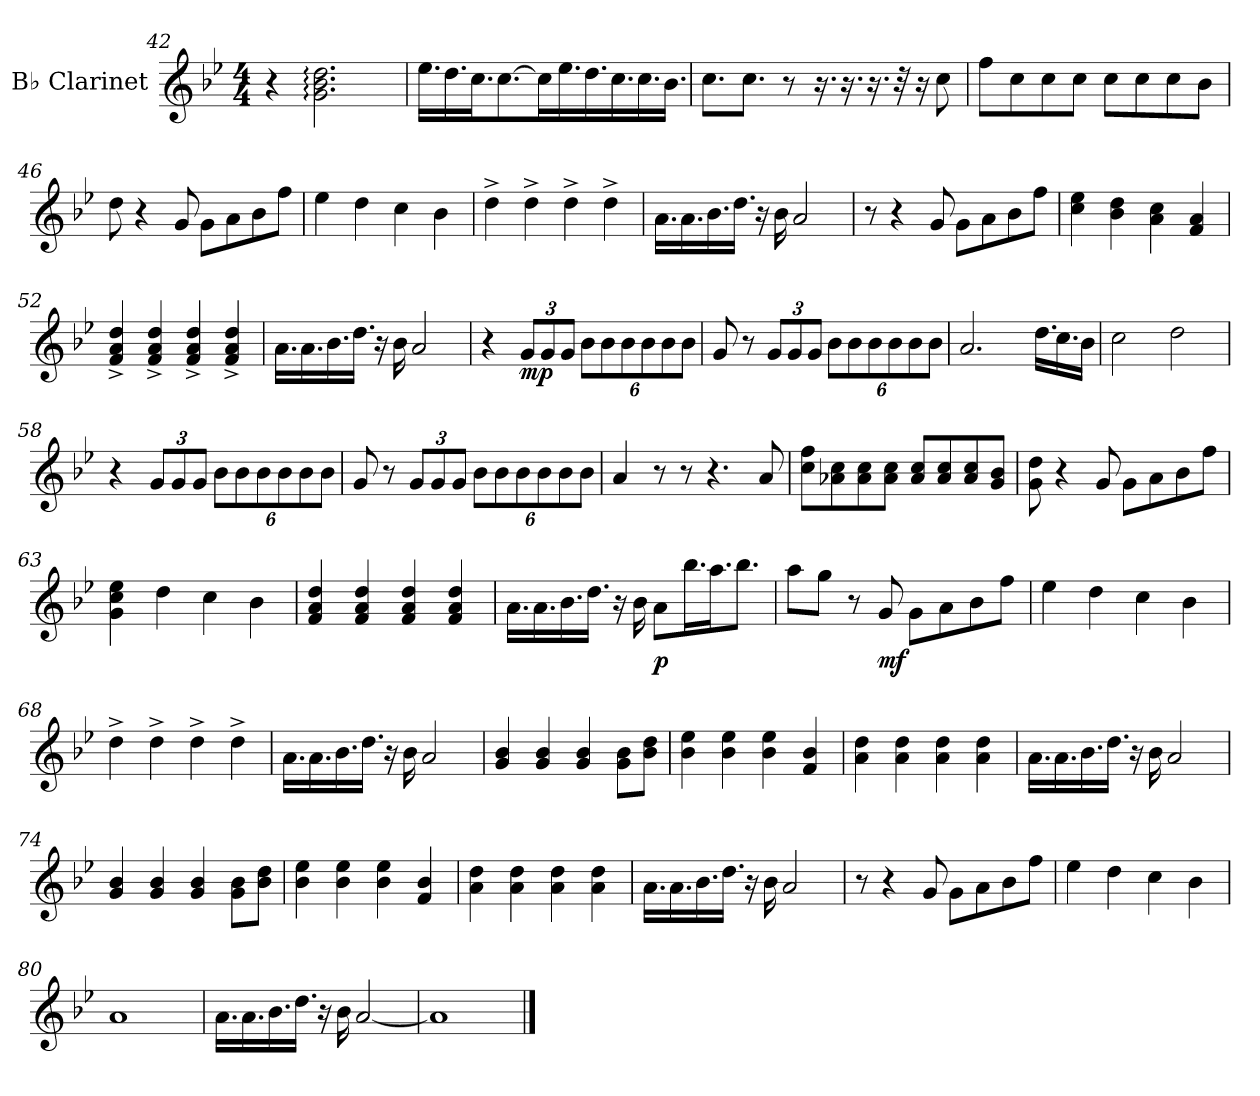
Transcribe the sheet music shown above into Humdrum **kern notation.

**kern	**dynam
*part1	*part1
*staff1	*staff1
*I"B♭ Clarinet	*
*I'B♭ Cl.	*
*clefG2	*
*ITrd1c2	*
*k[b-e-a-d-]	*
*M4/4	*
=42	=42
4r	.
2.f\: 2.a-\: 2.cc\:	.
!!LO:LB:g=z
=43	=43
16.dd-\LL	.
16.cc\	.
16.b-\J	.
[8.b-\	.
16b-\L]	.
16.dd-\	.
16.cc\	.
16.b-\	.
16.b-\	.
16.a-\JJ	.
=44	=44
8.b-\L	.
8.b-\J	.
8r	.
16.r	.
16.r	.
16.r	.
32r	.
16r	.
8b-\	.
=45	=45
8ee-\L	.
8b-\	.
8b-\	.
8b-\J	.
8b-\L	.
8b-\	.
8b-\	.
8a-\J	.
=46	=46
8cc\	.
4r	.
8f/	.
8f\L	.
8g\	.
8a-\	.
8ee-\J	.
=47	=47
4dd-\	.
4cc\	.
4b-\	.
4a-\	.
!!LO:LB:g=z
=48	=48
4cc^\	.
4cc^\	.
4cc^\	.
4cc^\	.
=49	=49
16.g\LL	.
16.g\	.
16.a-\	.
16.cc\JJ	.
16r	.
16a-\	.
2g/	.
=50	=50
8r	.
4r	.
8f/	.
8f\L	.
8g\	.
8a-\	.
8ee-\J	.
=51	=51
4b-\ 4dd-\	.
4a-\ 4cc\	.
4g\ 4b-\	.
4e-/ 4g/	.
=52	=52
4e-/^ 4g/^ 4cc/^	.
4e-/^ 4g/^ 4cc/^	.
4e-/^ 4g/^ 4cc/^	.
4e-/^ 4g/^ 4cc/^	.
=53	=53
16.g\LL	.
16.g\	.
16.a-\	.
16.cc\JJ	.
16r	.
16a-\	.
2g/	.
!!LO:LB:g=z
=54	=54
4r	.
*Xbrackettup	*
!	!LO:DY:b
12f/L	mp
12f/	.
12f/J	.
12a-\L	.
12a-\	.
12a-\	.
12a-\	.
12a-\	.
12a-\J	.
=55	=55
8f/	.
8r	.
12f/L	.
12f/	.
12f/J	.
12a-\L	.
12a-\	.
12a-\	.
12a-\	.
12a-\	.
12a-\J	.
=56	=56
2.g/	.
16.cc\LL	.
16.b-\	.
16a-\JJ	.
=57	=57
2b-\	.
2cc\	.
=58	=58
4r	.
12f/L	.
12f/	.
12f/J	.
12a-\L	.
12a-\	.
12a-\	.
12a-\	.
12a-\	.
12a-\J	.
!!LO:PB:g=z
=59	=59
8f/	.
8r	.
12f/L	.
12f/	.
12f/J	.
12a-\L	.
12a-\	.
12a-\	.
12a-\	.
12a-\	.
12a-\J	.
=60	=60
4g/	.
8r	.
8r	.
4.r	.
8g/	.
=61	=61
8b-\ 8ee-\L	.
8g-X\ 8b-\	.
8g-\ 8b-\	.
8g-\ 8b-\J	.
8g-/ 8b-/L	.
8g-/ 8b-/	.
8g-/ 8b-/	.
8f/ 8a-/J	.
=62	=62
8f\ 8cc\	.
4r	.
8f/	.
8f\L	.
8g\	.
8a-\	.
8ee-\J	.
=63	=63
4f\ 4b-\ 4dd-\	.
4cc\	.
4b-\	.
4a-\	.
=64	=64
4e-/ 4g/ 4cc/	.
4e-/ 4g/ 4cc/	.
4e-/ 4g/ 4cc/	.
4e-/ 4g/ 4cc/	.
!!LO:LB:g=z
=65	=65
16.g\LL	.
16.g\	.
16.a-\	.
16.cc\JJ	.
16r	.
16a-\	.
!	!LO:DY:b
8g\L	p
16.aa-\L	.
16.gg\J	.
8.aa-\J	.
=66	=66
8gg\L	.
8ff\J	.
8r	.
!	!LO:DY:b
8f/	mf
8f\L	.
8g\	.
8a-\	.
8ee-\J	.
=67	=67
4dd-\	.
4cc\	.
4b-\	.
4a-\	.
=68	=68
4cc^\	.
4cc^\	.
4cc^\	.
4cc^\	.
=69	=69
16.g\LL	.
16.g\	.
16.a-\	.
16.cc\JJ	.
16r	.
16a-\	.
2g/	.
=70	=70
4f/ 4a-/	.
4f/ 4a-/	.
4f/ 4a-/	.
8f\ 8a-\L	.
8a-\ 8cc\J	.
!!LO:LB:g=z
=71	=71
4a-\ 4dd-\	.
4a-\ 4dd-\	.
4a-\ 4dd-\	.
4e-/ 4a-/	.
=72	=72
4g\ 4cc\	.
4g\ 4cc\	.
4g\ 4cc\	.
4g\ 4cc\	.
=73	=73
16.g\LL	.
16.g\	.
16.a-\	.
16.cc\JJ	.
16r	.
16a-\	.
2g/	.
=74	=74
4f/ 4a-/	.
4f/ 4a-/	.
4f/ 4a-/	.
8f\ 8a-\L	.
8a-\ 8cc\J	.
=75	=75
4a-\ 4dd-\	.
4a-\ 4dd-\	.
4a-\ 4dd-\	.
4e-/ 4a-/	.
=76	=76
4g\ 4cc\	.
4g\ 4cc\	.
4g\ 4cc\	.
4g\ 4cc\	.
=77	=77
16.g\LL	.
16.g\	.
16.a-\	.
16.cc\JJ	.
16r	.
16a-\	.
2g/	.
!!LO:LB:g=z
=78	=78
8r	.
4r	.
8f/	.
8f\L	.
8g\	.
8a-\	.
8ee-\J	.
=79	=79
4dd-\	.
4cc\	.
4b-\	.
4a-\	.
=80	=80
1g:	.
=81	=81
16.g\LL	.
16.g\	.
16.a-\	.
16.cc\JJ	.
16r	.
16a-\	.
[2g/	.
=82	=82
1g]	.
==	==
*-	*-
